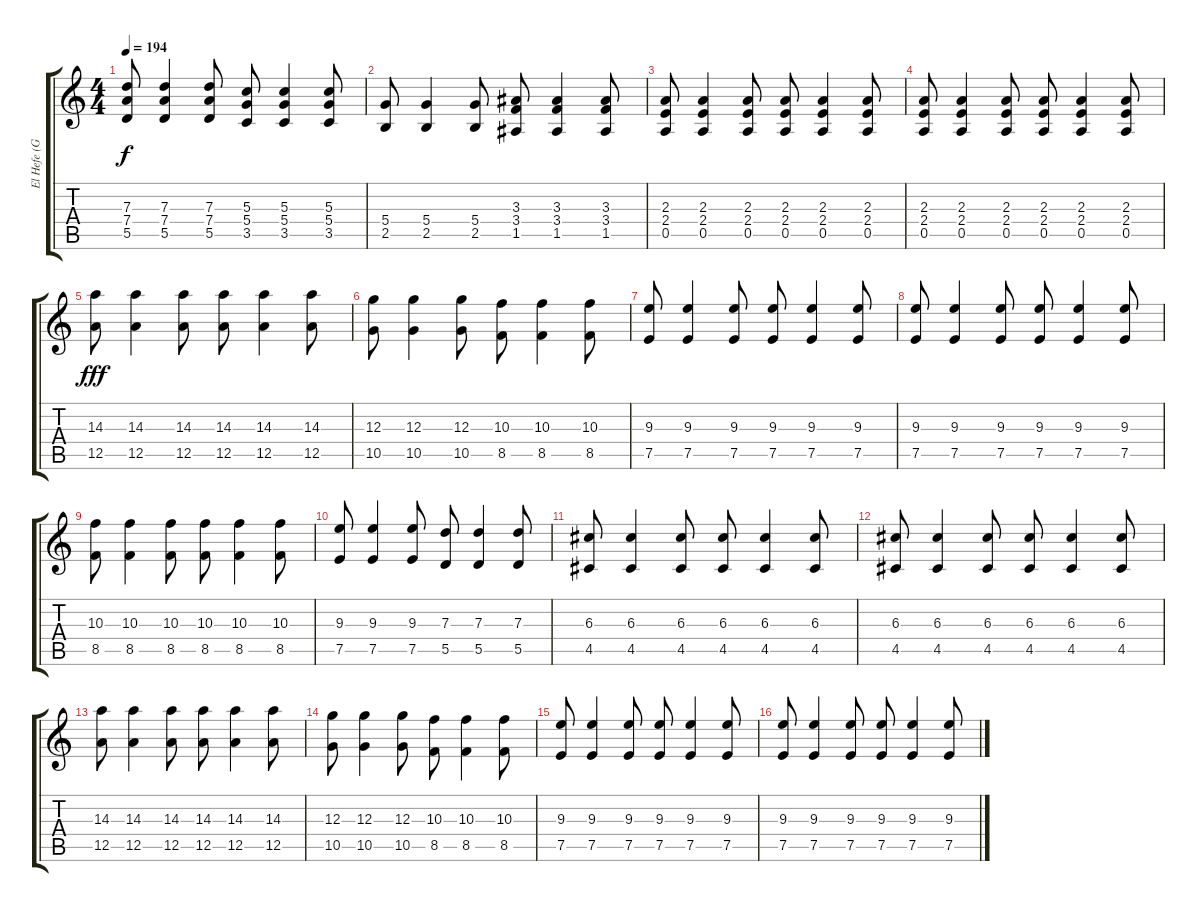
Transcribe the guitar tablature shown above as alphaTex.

\track ("El Hefe (Guitar)" "El Hefe (G") {instrument overdrivenguitar}
\staff {score tabs}
\tuning (E4 B3 G3 D3 A2 E2) {hide}
\ts (4 4)
\tempo 194
\clef g2
\ks c
(7.3 7.4 5.5).8{dy f} (7.3 7.4 5.5).4 (7.3 7.4 5.5).8 (5.3 5.4 3.5).8 (5.3 5.4 3.5).4 (5.3 5.4 3.5).8 |
(5.4 2.5).8 (5.4 2.5).4 (5.4 2.5).8 (3.3 3.4 1.5).8 (3.3 3.4 1.5).4 (3.3 3.4 1.5).8 |
(2.3 2.4 0.5).8 (2.3 2.4 0.5).4 (2.3 2.4 0.5).8 (2.3 2.4 0.5).8 (2.3 2.4 0.5).4 (2.3 2.4 0.5).8 |
(2.3 2.4 0.5).8 (2.3 2.4 0.5).4 (2.3 2.4 0.5).8 (2.3 2.4 0.5).8 (2.3 2.4 0.5).4 (2.3 2.4 0.5).8 |
(14.3 12.5).8{dy fff volume 15} (14.3 12.5).4 (14.3 12.5).8 (14.3 12.5).8 (14.3 12.5).4 (14.3 12.5).8 |
(12.3 10.5).8{volume 15} (12.3 10.5).4 (12.3 10.5).8 (10.3 8.5).8 (10.3 8.5).4 (10.3 8.5).8 |
(9.3 7.5).8{volume 15} (9.3 7.5).4 (9.3 7.5).8 (9.3 7.5).8 (9.3 7.5).4 (9.3 7.5).8 |
(9.3 7.5).8{volume 15} (9.3 7.5).4 (9.3 7.5).8 (9.3 7.5).8 (9.3 7.5).4 (9.3 7.5).8 |
(10.3 8.5).8{volume 15} (10.3 8.5).4 (10.3 8.5).8 (10.3 8.5).8 (10.3 8.5).4 (10.3 8.5).8 |
(9.3 7.5).8{volume 15} (9.3 7.5).4 (9.3 7.5).8 (7.3 5.5).8 (7.3 5.5).4 (7.3 5.5).8 |
(6.3 4.5).8{volume 15} (6.3 4.5).4 (6.3 4.5).8 (6.3 4.5).8 (6.3 4.5).4 (6.3 4.5).8 |
(6.3 4.5).8{volume 15} (6.3 4.5).4 (6.3 4.5).8 (6.3 4.5).8 (6.3 4.5).4 (6.3 4.5).8 |
(14.3 12.5).8{volume 15} (14.3 12.5).4 (14.3 12.5).8 (14.3 12.5).8 (14.3 12.5).4 (14.3 12.5).8 |
(12.3 10.5).8{volume 15} (12.3 10.5).4 (12.3 10.5).8 (10.3 8.5).8 (10.3 8.5).4 (10.3 8.5).8 |
(9.3 7.5).8{volume 15} (9.3 7.5).4 (9.3 7.5).8 (9.3 7.5).8 (9.3 7.5).4 (9.3 7.5).8 |
(9.3 7.5).8{volume 15} (9.3 7.5).4 (9.3 7.5).8 (9.3 7.5).8 (9.3 7.5).4 (9.3 7.5).8
